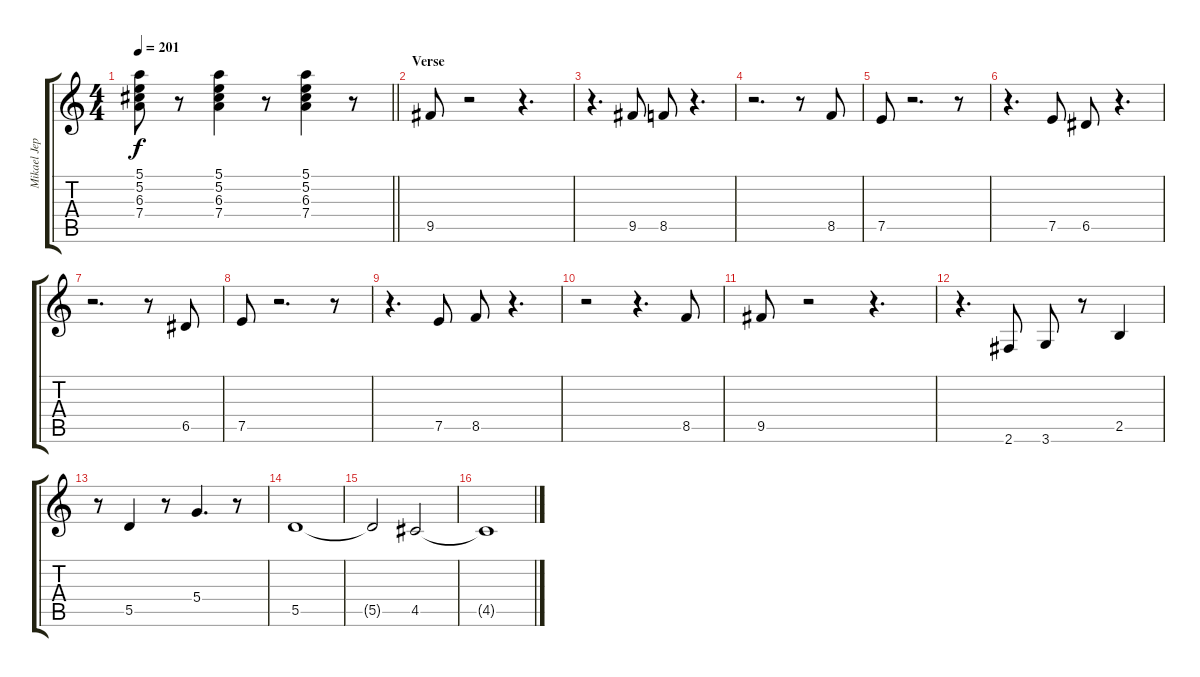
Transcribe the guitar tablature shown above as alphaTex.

\track ("Mikael Jepson" "Mikael Jep") {instrument distortionguitar}
\staff {score tabs}
\tuning (E4 B3 G3 D3 A2 E2) {hide}
\ts (4 4)
\tempo 201
\clef g2
\barLineRight lightlight
\ks c
(5.1{t} 5.2{t} 6.3{t} 7.4{t}).8{dy f} r.8 (5.1 5.2 6.3 7.4).4 r.8 (5.1 5.2 6.3 7.4).4 r.8 |
\section ("" "Verse")
9.5.8 r.2 r.4{d} |
r.4{d} 9.5.8 8.5.8 r.4{d} |
r.2{d} r.8 8.5.8 |
7.5.8 r.2{d} r.8 |
r.4{d} 7.5.8 6.5.8 r.4{d} |
r.2{d} r.8 6.5.8 |
7.5.8 r.2{d} r.8 |
r.4{d} 7.5.8 8.5.8 r.4{d} |
r.2 r.4{d} 8.5.8 |
9.5.8 r.2 r.4{d} |
r.4{d} 2.6.8 3.6.8 r.8 2.5.4 |
r.8 5.5.4 r.8 5.4.4{d} r.8 |
5.5.1 |
5.5{t}.2 4.5.2 |
4.5{t}.1
